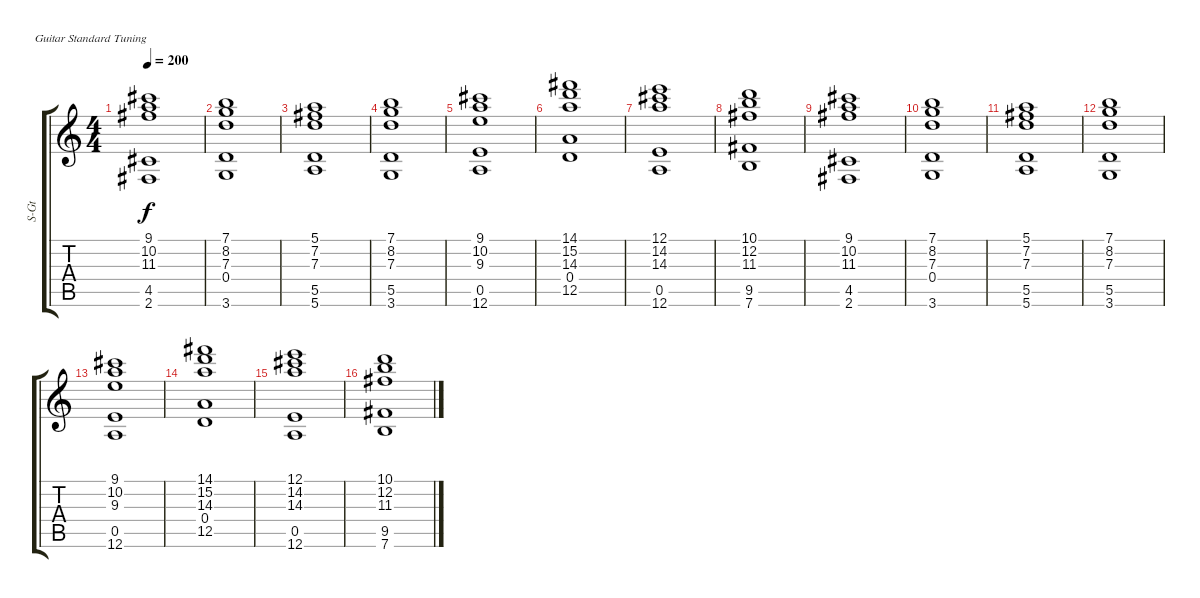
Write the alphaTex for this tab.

\bracketExtendMode groupsimilarinstruments
\otherSystemsTrackNameOrientation horizontal
\track ("Violin" "S-Gt") {instrument violin}
\staff {score tabs}
\tuning (E4 B3 G3 D3 A2 E2)
\displaytranspose 12
\ts (4 4)
\tempo 200
\clef g2
\ks c
(9.1{acc #} 10.2 11.3{acc #} 4.5{acc #} 2.6{acc #}).1{dy f} |
(7.1 8.2 7.3 0.4 3.6).1 |
(5.1 7.2{acc #} 7.3 5.5 5.6).1 |
(7.1 8.2 7.3 5.5 3.6).1 |
(9.1{acc #} 10.2 9.3 0.5 12.6).1 |
(14.1{acc #} 15.2 14.3 0.4 12.5).1 |
(12.1 14.2{acc #} 14.3 0.5 12.6).1 |
(10.1 12.2 11.3{acc #} 9.5{acc #} 7.6).1 |
(9.1{acc #} 10.2 11.3{acc #} 4.5{acc #} 2.6{acc #}).1 |
(7.1 8.2 7.3 0.4 3.6).1 |
(5.1 7.2{acc #} 7.3 5.5 5.6).1 |
(7.1 8.2 7.3 5.5 3.6).1 |
(9.1{acc #} 10.2 9.3 0.5 12.6).1 |
(14.1{acc #} 15.2 14.3 0.4 12.5).1 |
(12.1 14.2{acc #} 14.3 0.5 12.6).1 |
(10.1 12.2 11.3{acc #} 9.5{acc #} 7.6).1
